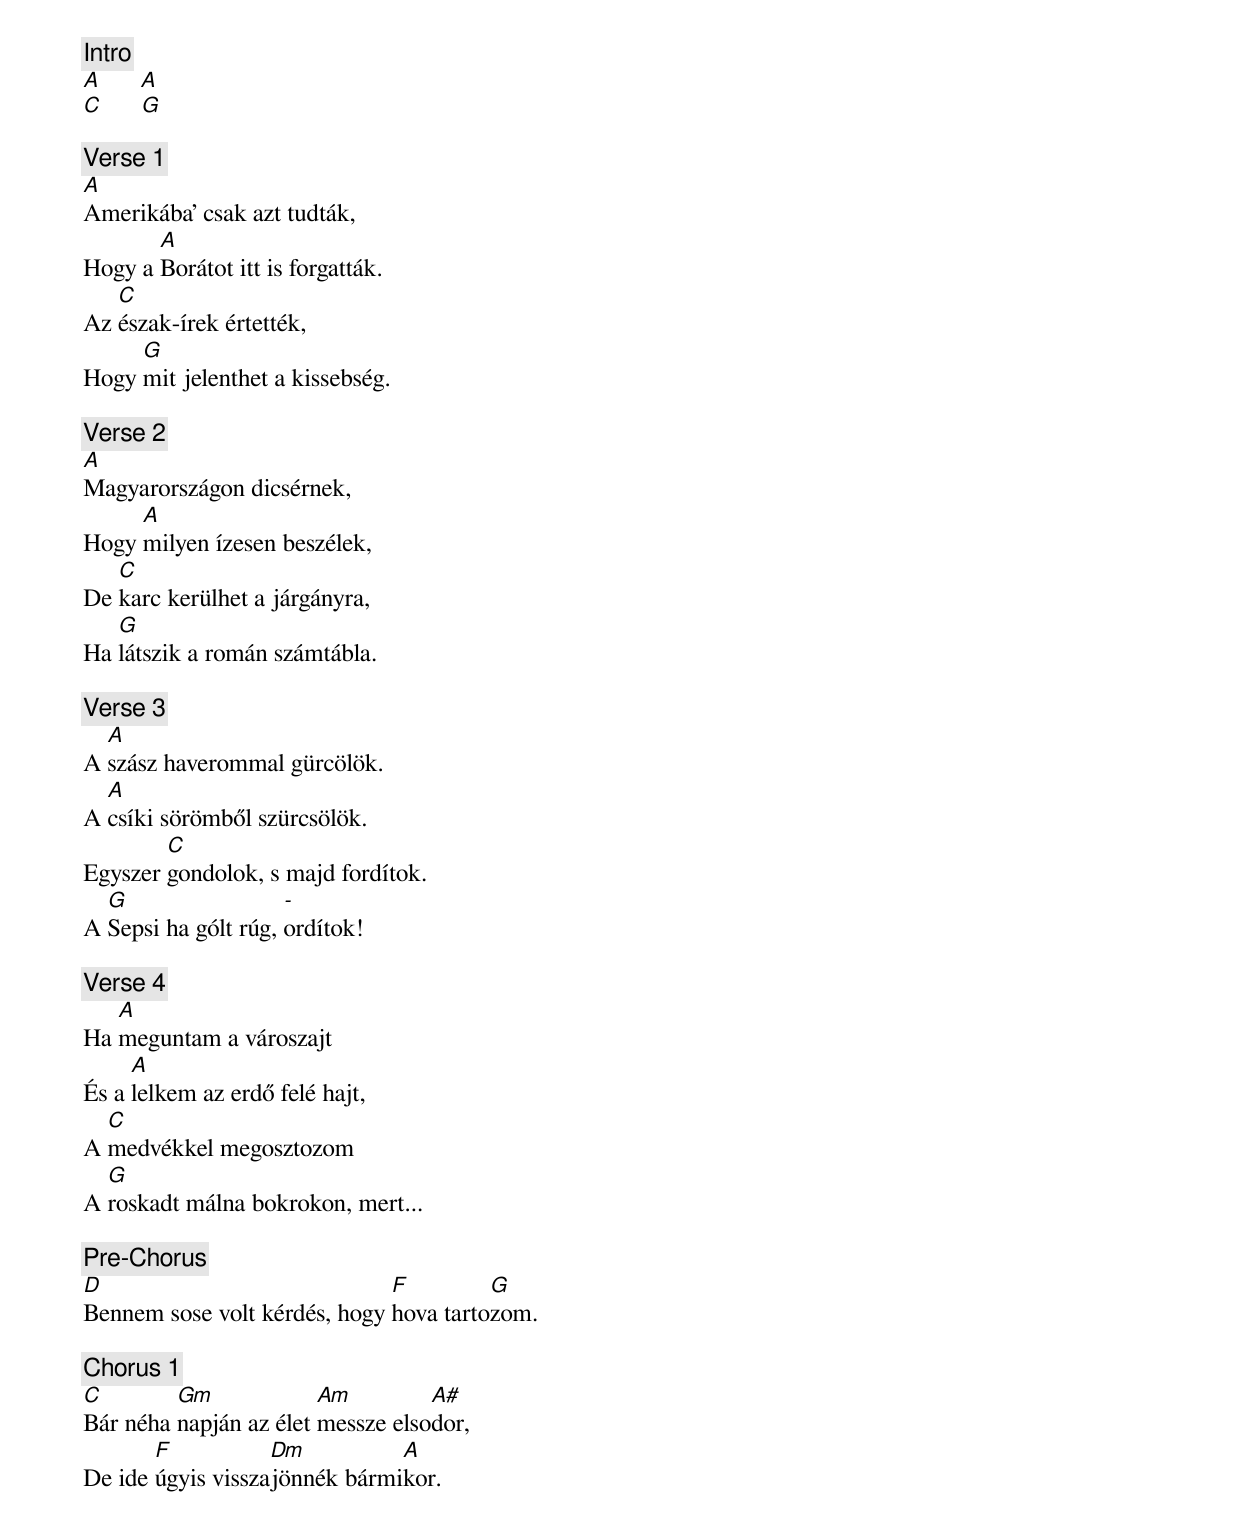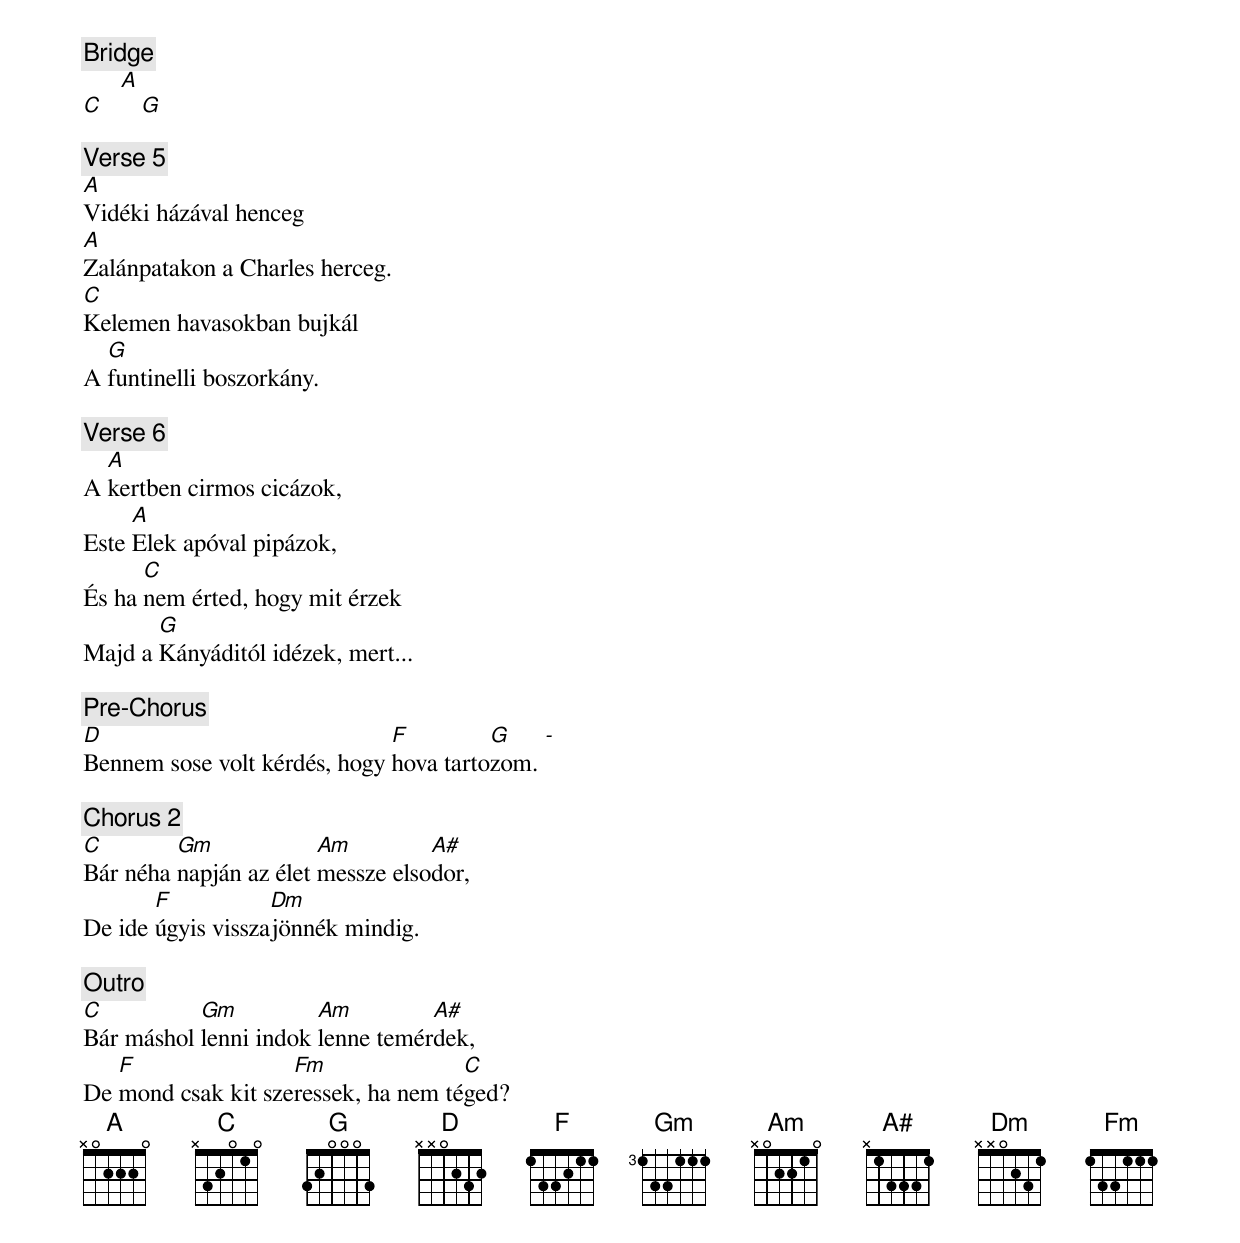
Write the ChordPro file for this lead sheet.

{c: Intro}
[A]      [A]
[C]      [G]

{c: Verse 1}
[A]Amerikába' csak azt tudták,
Hogy a [A]Borátot itt is forgatták.
Az [C]észak-írek értették,
Hogy [G]mit jelenthet a kissebség.

{c: Verse 2}
[A]Magyarországon dicsérnek,
Hogy [A]milyen ízesen beszélek,
De [C]karc kerülhet a járgányra,
Ha [G]látszik a román számtábla.

{c: Verse 3}
A [A]szász haverommal gürcölök.
A [A]csíki sörömből szürcsölök.
Egyszer [C]gondolok, s majd fordítok.
A [G]Sepsi ha gólt rúg, [-]ordítok!

{c: Verse 4}
Ha [A]meguntam a városzajt
És a [A]lelkem az erdő felé hajt,
A [C]medvékkel megosztozom
A [G]roskadt málna bokrokon, mert...

{c: Pre-Chorus}
[D]Bennem sose volt kérdés, hogy [F]hova tarto[G]zom.

{c: Chorus 1}
[C]Bár néha [Gm]napján az élet [Am]messze elso[A#]dor,
De ide [F]úgyis vissza[Dm]jönnék bármi[A]kor.

{c: Bridge}
      [A]
[C]      [G]

{c: Verse 5}
[A]Vidéki házával henceg
[A]Zalánpatakon a Charles herceg.
[C]Kelemen havasokban bujkál
A [G]funtinelli boszorkány.

{c: Verse 6}
A [A]kertben cirmos cicázok,
Este [A]Elek apóval pipázok,
És ha [C]nem érted, hogy mit érzek
Majd a [G]Kányáditól idézek, mert...

{c: Pre-Chorus}
[D]Bennem sose volt kérdés, hogy [F]hova tarto[G]zom. [-]

{c: Chorus 2}
[C]Bár néha [Gm]napján az élet [Am]messze elso[A#]dor,
De ide [F]úgyis vissza[Dm]jönnék mindig.

{c: Outro}
[C]Bár máshol [Gm]lenni indok [Am]lenne temér[A#]dek,
De [F]mond csak kit sze[Fm]ressek, ha nem té[C]ged?
